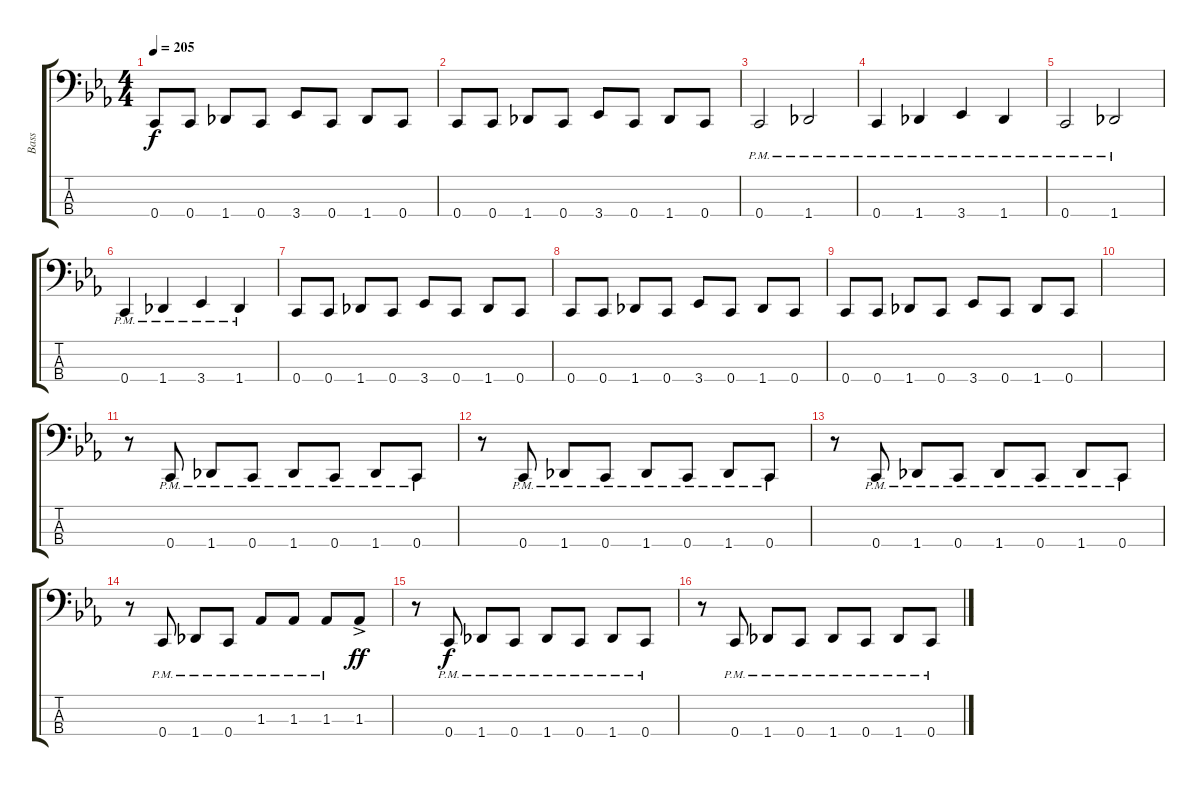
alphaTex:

\track ("Bass" "Bass") {instrument electricbassfinger}
\staff {score tabs}
\tuning (F2 C2 G1 C1) {hide}
\ts (4 4)
\tempo 205
\clef f4
\ks eb
0.4.8{dy f} 0.4.8 1.4.8 0.4.8 3.4.8 0.4.8 1.4.8 0.4.8 |
0.4.8 0.4.8 1.4.8 0.4.8 3.4.8 0.4.8 1.4.8 0.4.8 |
0.4{pm}.2{volume 16} 1.4{pm}.2 |
0.4{pm}.4 1.4{pm}.4 3.4{pm}.4 1.4{pm}.4 |
0.4{pm}.2 1.4{pm}.2 |
0.4{pm}.4 1.4{pm}.4 3.4{pm}.4 1.4{pm}.4 |
0.4.8 0.4.8 1.4.8 0.4.8 3.4.8 0.4.8 1.4.8 0.4.8 |
0.4.8 0.4.8 1.4.8 0.4.8 3.4.8 0.4.8 1.4.8 0.4.8 |
0.4.8 0.4.8 1.4.8 0.4.8 3.4.8 0.4.8 1.4.8 0.4.8 |
|
r.8 0.4{pm}.8 1.4{pm}.8 0.4{pm}.8 1.4{pm}.8 0.4{pm}.8 1.4{pm}.8 0.4{pm}.8 |
r.8 0.4{pm}.8 1.4{pm}.8 0.4{pm}.8 1.4{pm}.8 0.4{pm}.8 1.4{pm}.8 0.4{pm}.8 |
r.8 0.4{pm}.8 1.4{pm}.8 0.4{pm}.8 1.4{pm}.8 0.4{pm}.8 1.4{pm}.8 0.4{pm}.8 |
r.8 0.4{pm}.8 1.4{pm}.8 0.4{pm}.8 1.3{pm}.8 1.3{pm}.8 1.3{pm}.8 1.3{ac}.8{dy ff} |
r.8 0.4{pm}.8{dy f} 1.4{pm}.8 0.4{pm}.8 1.4{pm}.8 0.4{pm}.8 1.4{pm}.8 0.4{pm}.8 |
r.8 0.4{pm}.8 1.4{pm}.8 0.4{pm}.8 1.4{pm}.8 0.4{pm}.8 1.4{pm}.8 0.4{pm}.8
